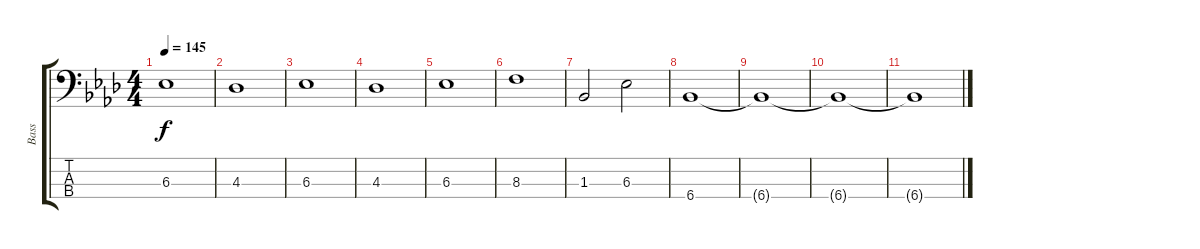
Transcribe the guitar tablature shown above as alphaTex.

\track ("Bass" "Bass") {instrument electricbassfinger}
\staff {score tabs}
\tuning (G2 D2 A1 E1) {hide}
\ts (4 4)
\tempo 145
\clef f4
\ks ab
6.3.1{dy f} |
4.3.1 |
6.3.1 |
4.3.1 |
6.3.1 |
8.3.1 |
1.3.2 6.3.2 |
6.4.1 |
6.4{t}.1 |
6.4{t}.1 |
6.4{t}.1
